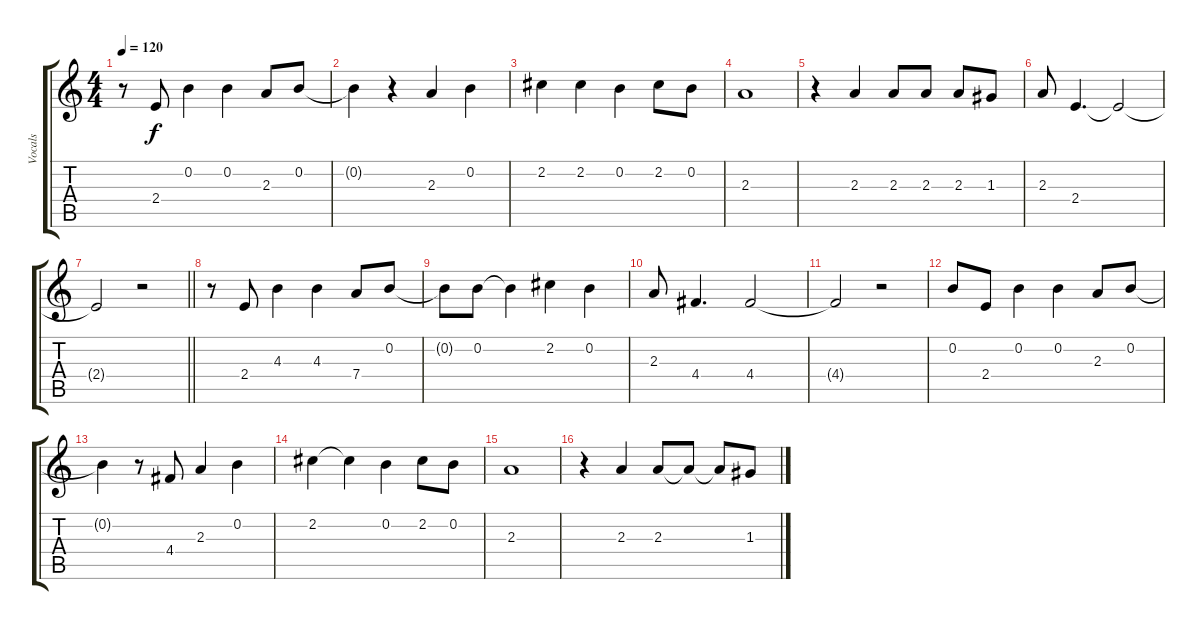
\track ("Vocals" "Vocals") {instrument lead3calliope}
\staff {score tabs}
\tuning (E5 B4 G4 D4 A3 E3) {hide}
\ts (4 4)
\tempo 120
\clef g2
\ks c
r.8{dy f} 2.4.8 0.2.4 0.2.4 2.3.8 0.2.8 |
0.2{t}.4 r.4 2.3.4 0.2.4 |
2.2.4 2.2.4 0.2.4 2.2.8 0.2.8 |
2.3.1 |
r.4 2.3.4 2.3.8 2.3.8 2.3.8 1.3.8 |
2.3.8 2.4.4{d} 2.4{t}.2 |
\barLineRight lightlight
2.4{t}.2 r.2 |
r.8 2.4.8 4.3.4 4.3.4 7.4.8 0.2.8 |
0.2{t}.8 0.2.8 0.2{t}.4 2.2.4 0.2.4 |
2.3.8 4.4.4{d} 4.4.2 |
4.4{t}.2 r.2 |
0.2.8 2.4.8 0.2.4 0.2.4 2.3.8 0.2.8 |
0.2{t}.4 r.8 4.4.8 2.3.4 0.2.4 |
2.2.4 2.2{t}.4 0.2.4 2.2.8 0.2.8 |
2.3.1 |
r.4 2.3.4 2.3.8 2.3{t}.8 2.3{t}.8 1.3.8
